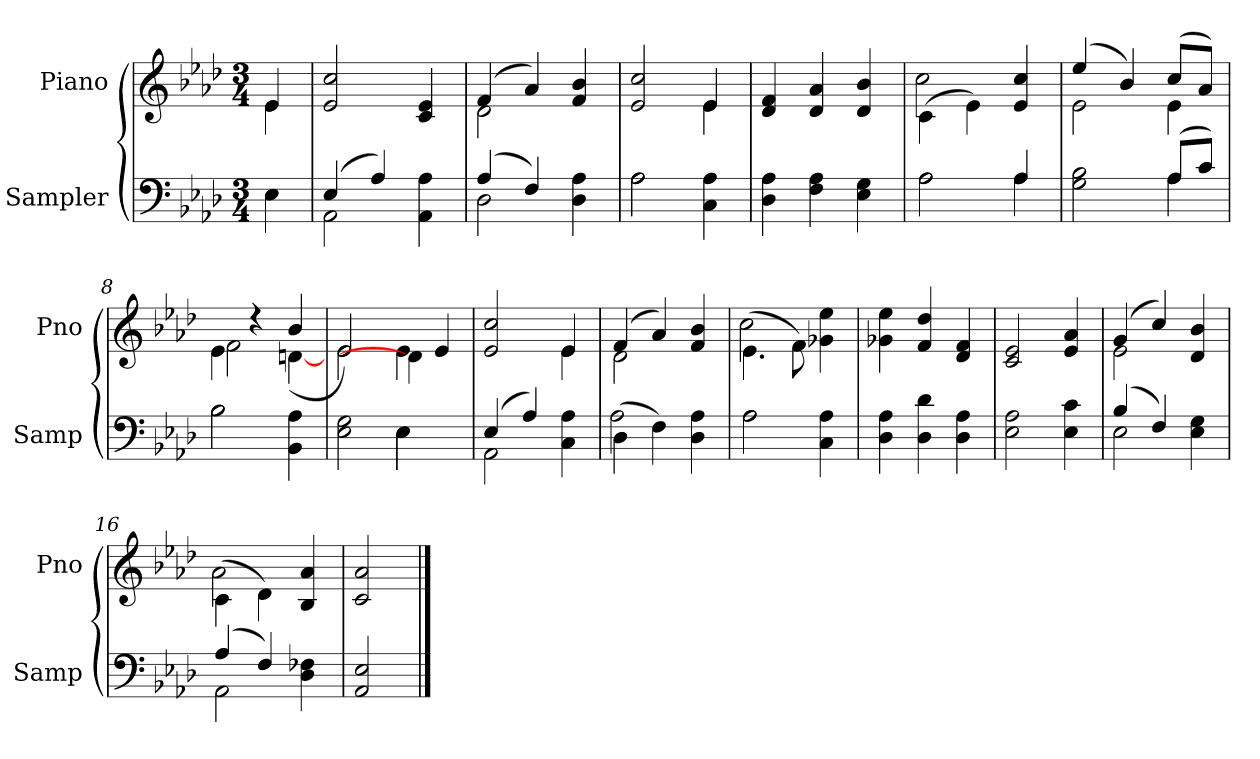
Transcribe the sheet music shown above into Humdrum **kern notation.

**kern	**kern
*part2	*part1
*staff2	*staff1
*I"Sampler	*I"Piano
*I'Samp	*I'Pno
*clefF4	*clefG2
*k[b-e-a-d-]	*k[b-e-a-d-]
*A-:	*A-:
*M3/4	*M3/4
=1	=1
*^	*^
4E-\	4E-	4e-/	4e-
*	*	*v	*v
=2	=2	=2
(4E-/	2AA-	2e- 2cc
4A-/)	.	.
4AA- 4A-	4ryy	4c 4e-
=3	=3	=3
*	*	*^
(4A-/	2D-	(4f/	2d-
4F/)	.	4a-/)	.
4D- 4A-	4ryy	4f 4b-	4ryy
=4	=4	=4	=4
2A-\	2A-	2e- 2cc	2ryy
4C 4A-	4ryy	4e-/	4e-
*v	*v	*	*
*	*v	*v
=5	=5
4D- 4A-	4d- 4f
4F 4A-	4d- 4a-
4E- 4G	4d- 4b-
=6	=6
*^	*^
2A-\	2A-	(4c\	2cc
.	.	4e-\)	.
4A-/	4A-	4e- 4cc	4ryy
=7	=7	=7	=7
2G 2B-	2ryy	(4ee-/	2e-
.	.	4b-/)	.
(8A-/L	4A-	(8cc/L	4e-
8c/J)	.	8a-/J)	.
=8	=8	=8	=8
2B-\	2B-	4e-\	2f
.	.	4r	.
4BB- 4A-	4ryy	4b-/	([4dn
=9	=9	=9	=9
2E- 2G	2ryy	2e-/)	2e-
4E-\	4E-	4e-\	4d]
4ryy	4ryy	4ryy	4e-
=10	=10	=10	=10
(4E-/	2AA-	2e- 2cc	2ryy
4A-/)	.	.	.
4C 4A-	4ryy	4e-/	4e-
=11	=11	=11	=11
(4D-\	2A-	(4f/	2d-
4F\)	.	4a-/)	.
4D- 4A-	4ryy	4f 4b-	4ryy
=12	=12	=12	=12
2A-\	2A-	(4.e-\	2cc
.	.	8f\)	.
4C 4A-	4ryy	4g-X 4ee-	4ryy
*v	*v	*	*
*	*v	*v
=13	=13
4D- 4A-	4g-X 4ee-
4D- 4d-	4f 4dd-
4D- 4A-	4d- 4f
=14	=14
2E- 2A-	2c 2e-
4E- 4c	4e- 4a-
=15	=15
*^	*^
(4B-/	2E-	(4g/	2e-
4F/)	.	4cc/)	.
4E- 4G	4ryy	4d- 4b-	4ryy
=16	=16	=16	=16
(4A-/	2AA-	(4c\	2a-
4F/)	.	4d-\)	.
4D- 4F-X	4ryy	4B- 4a-	4ryy
*v	*v	*	*
*	*v	*v
=17	=17
2AA- 2E-	2c 2a-
==	==
*-	*-
